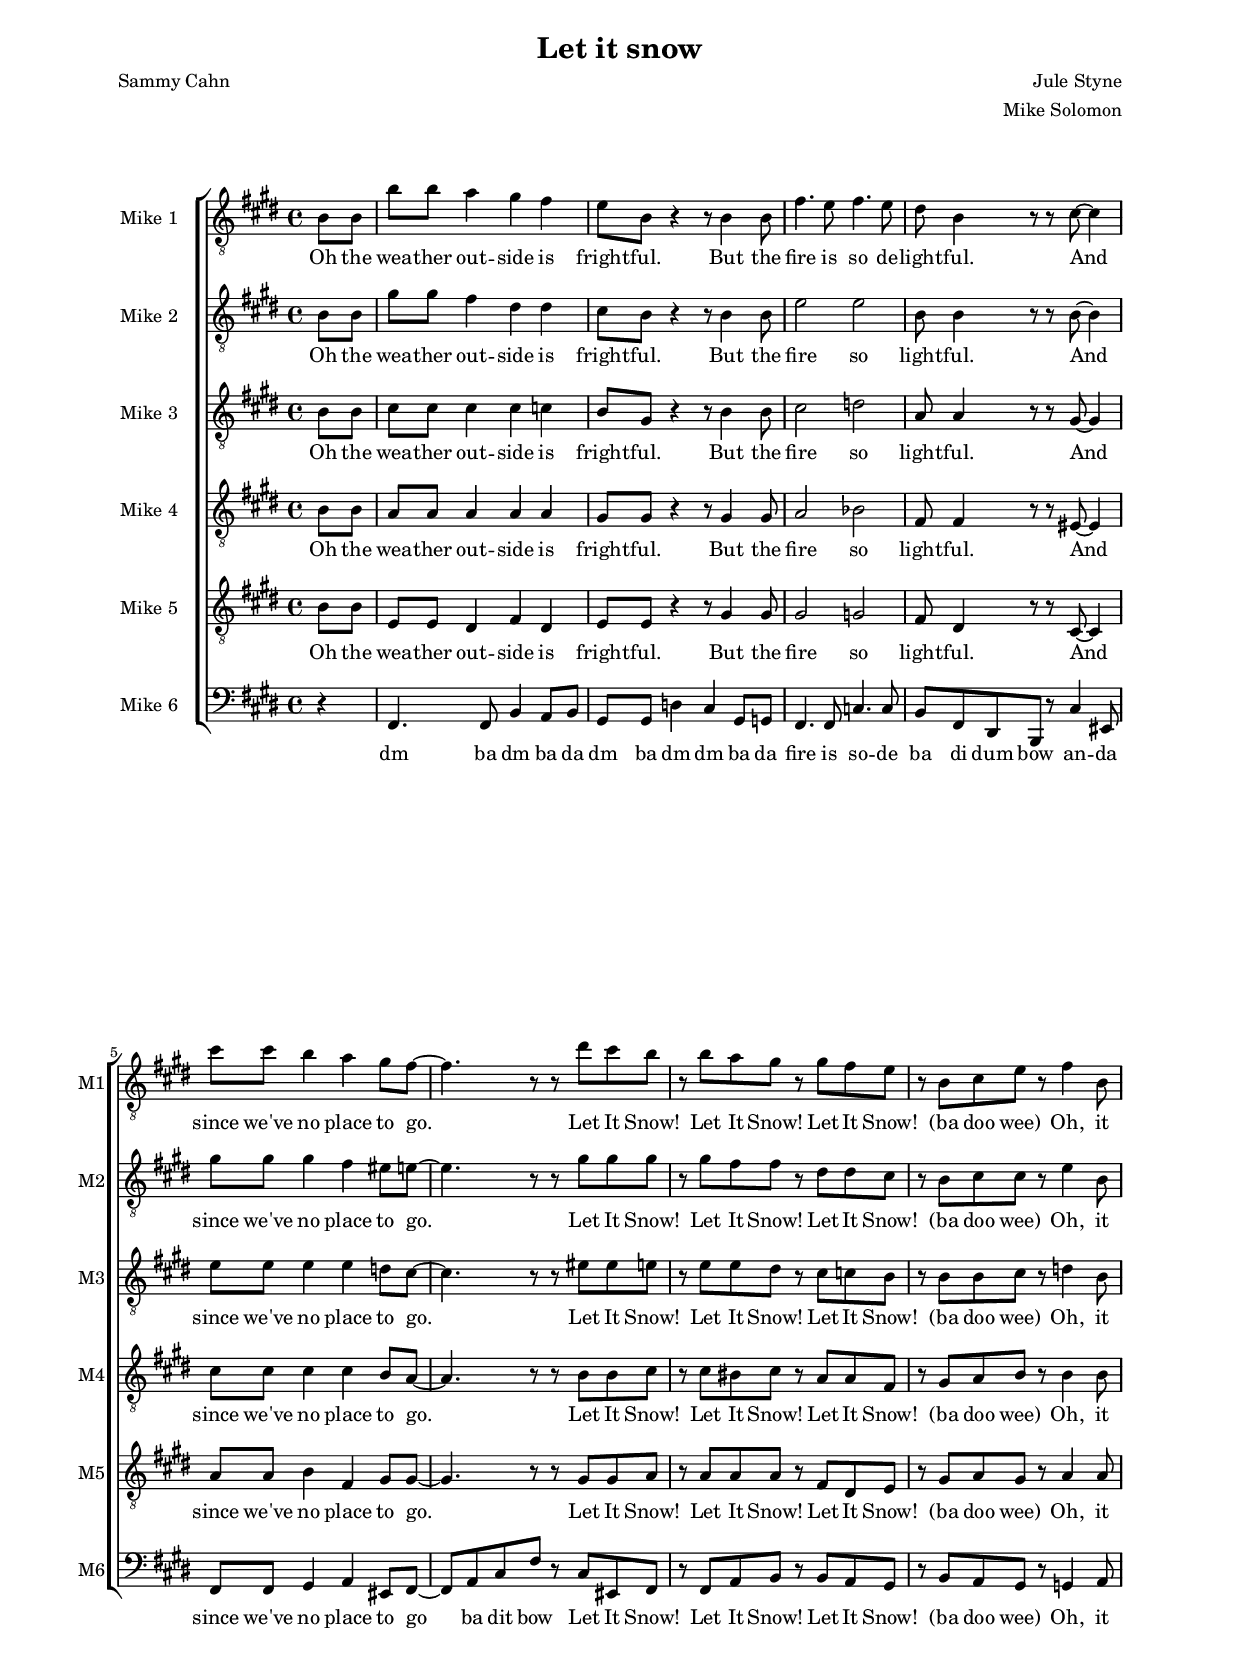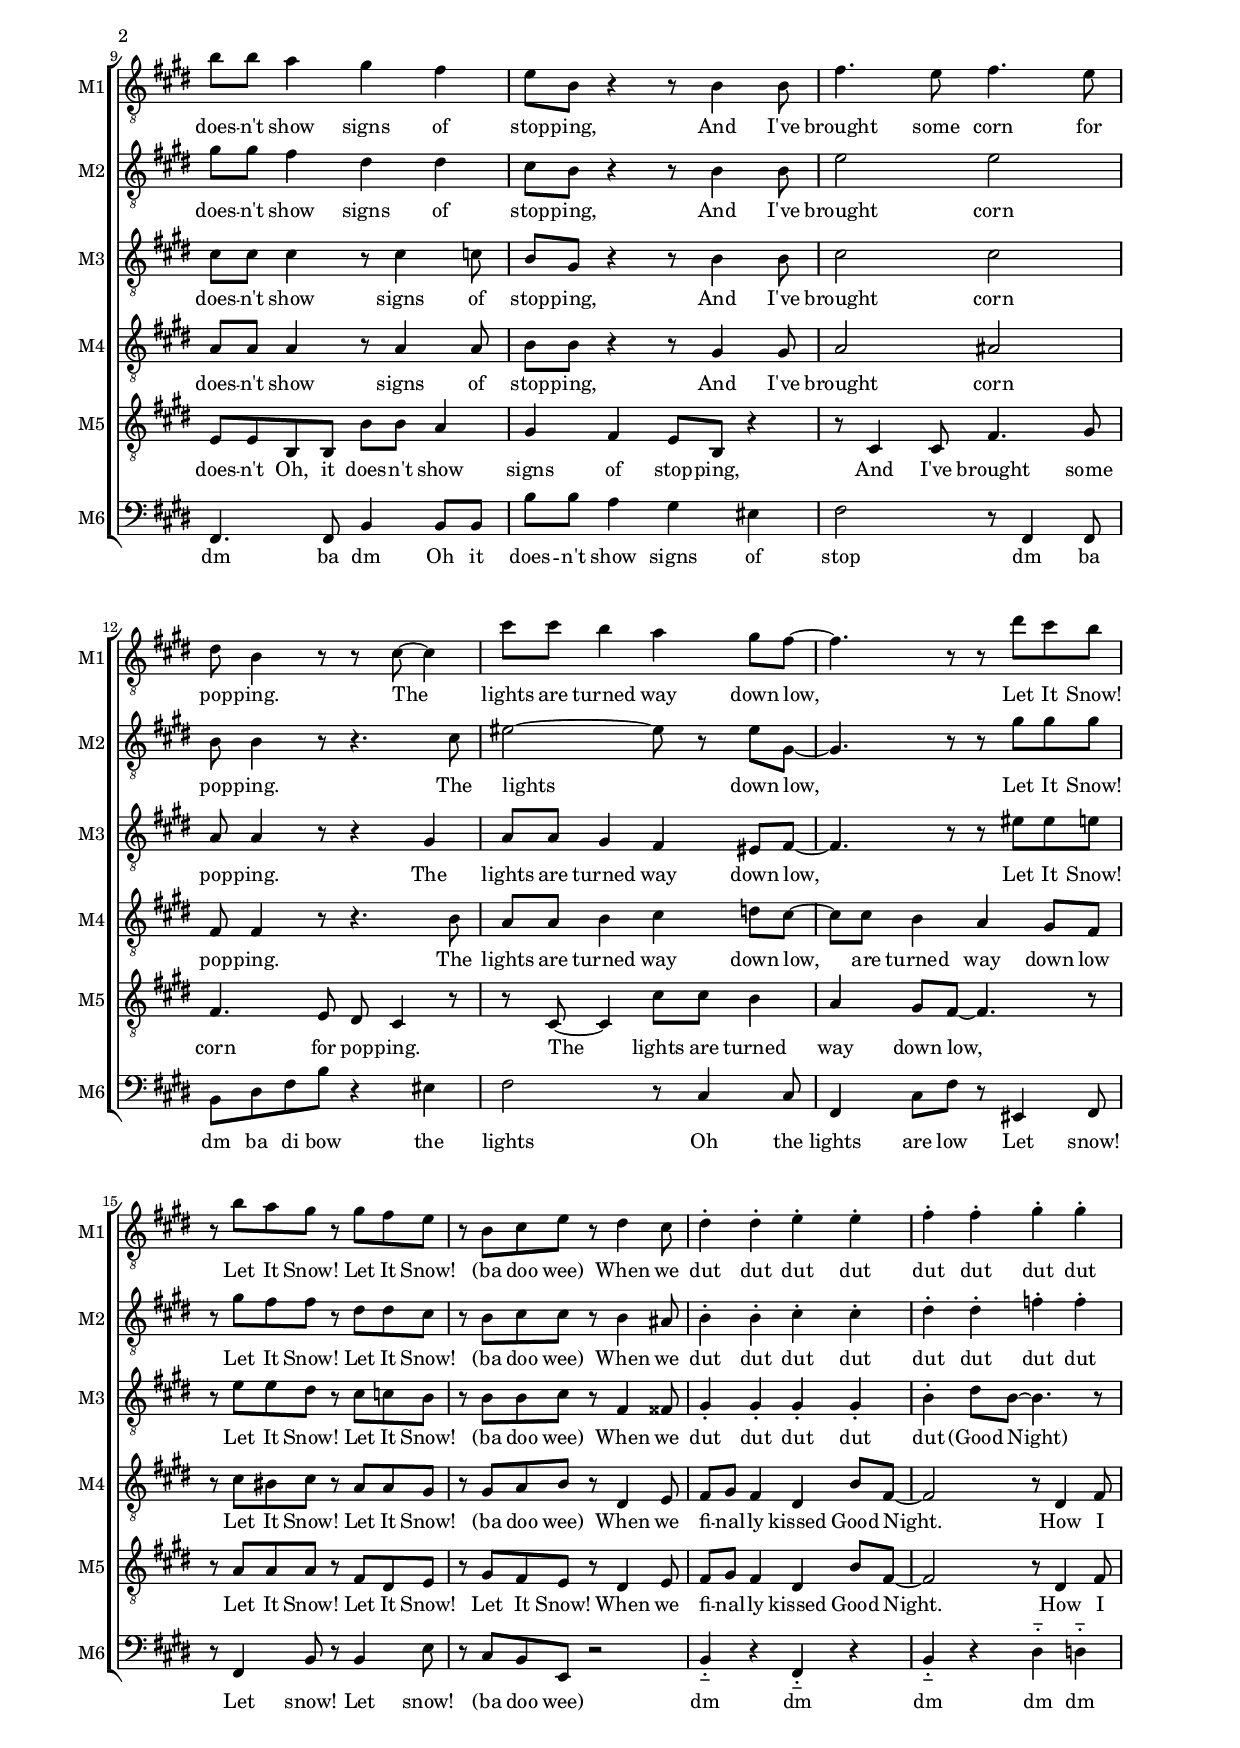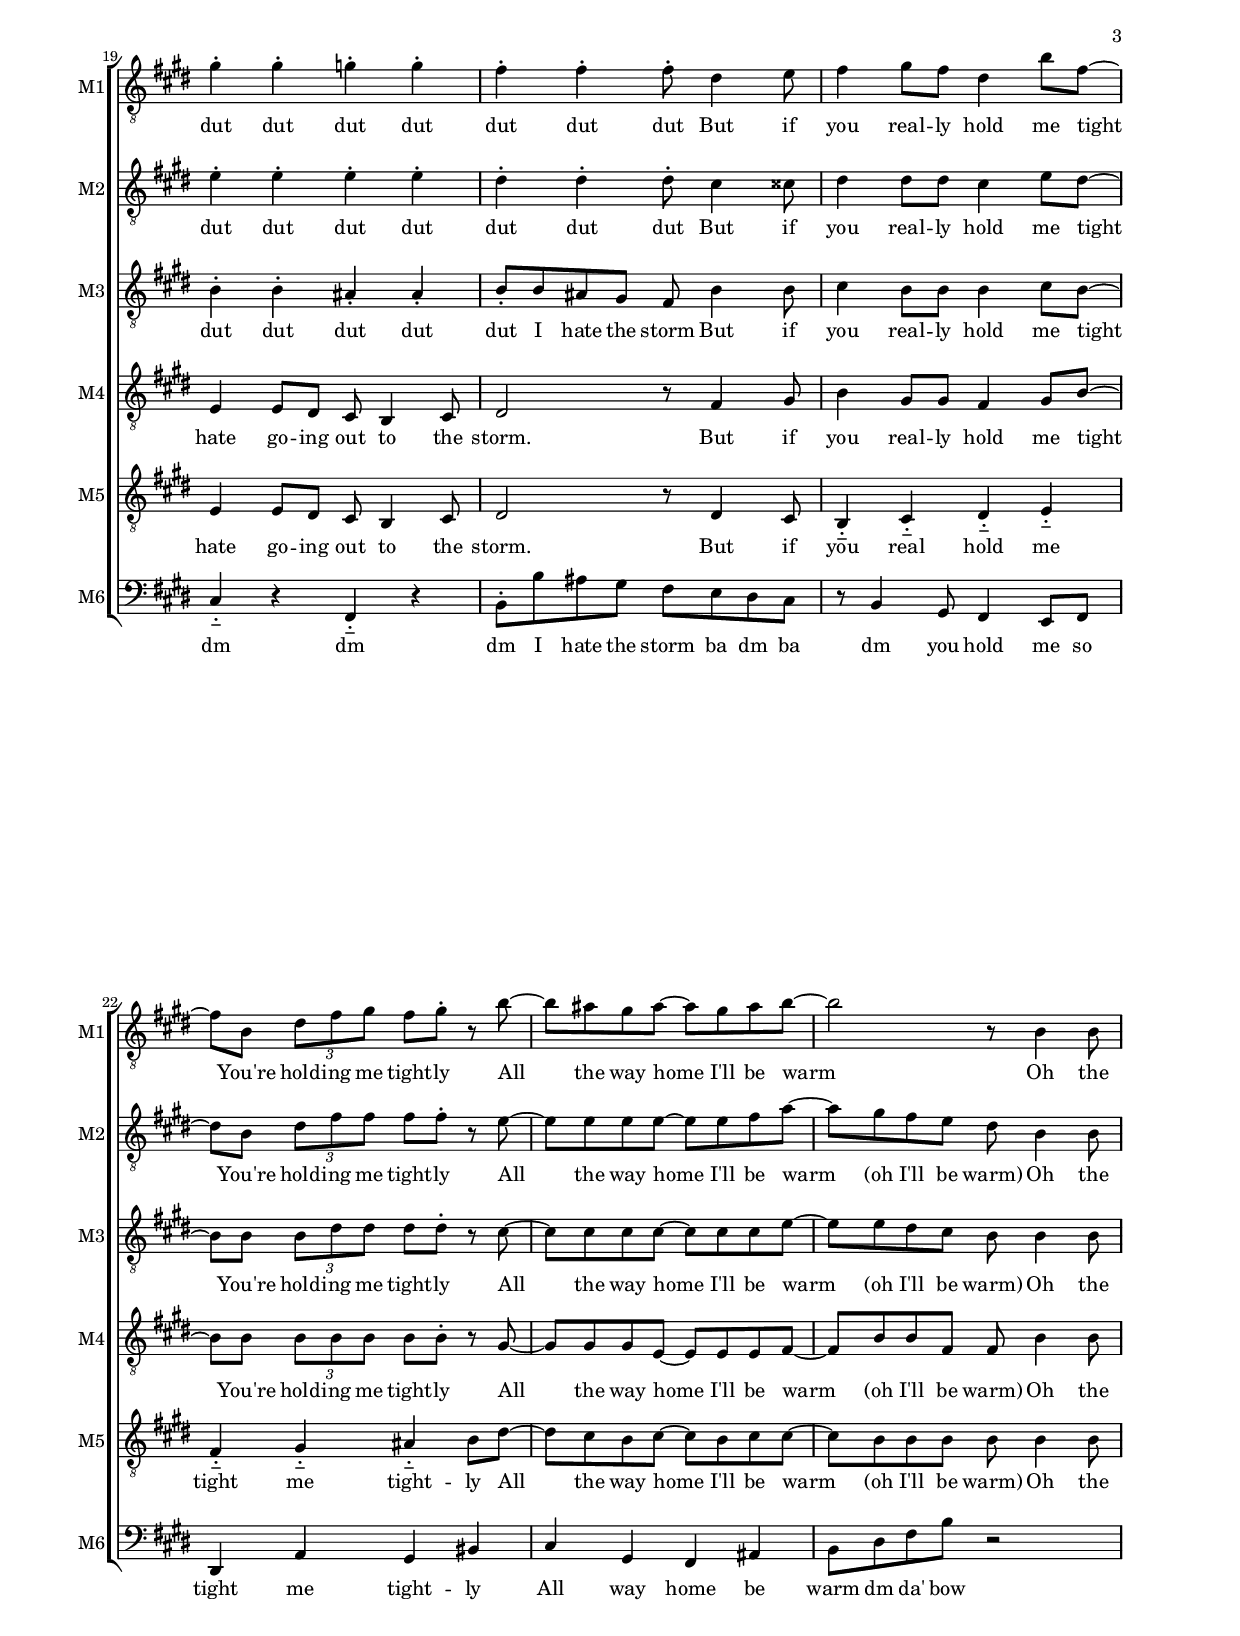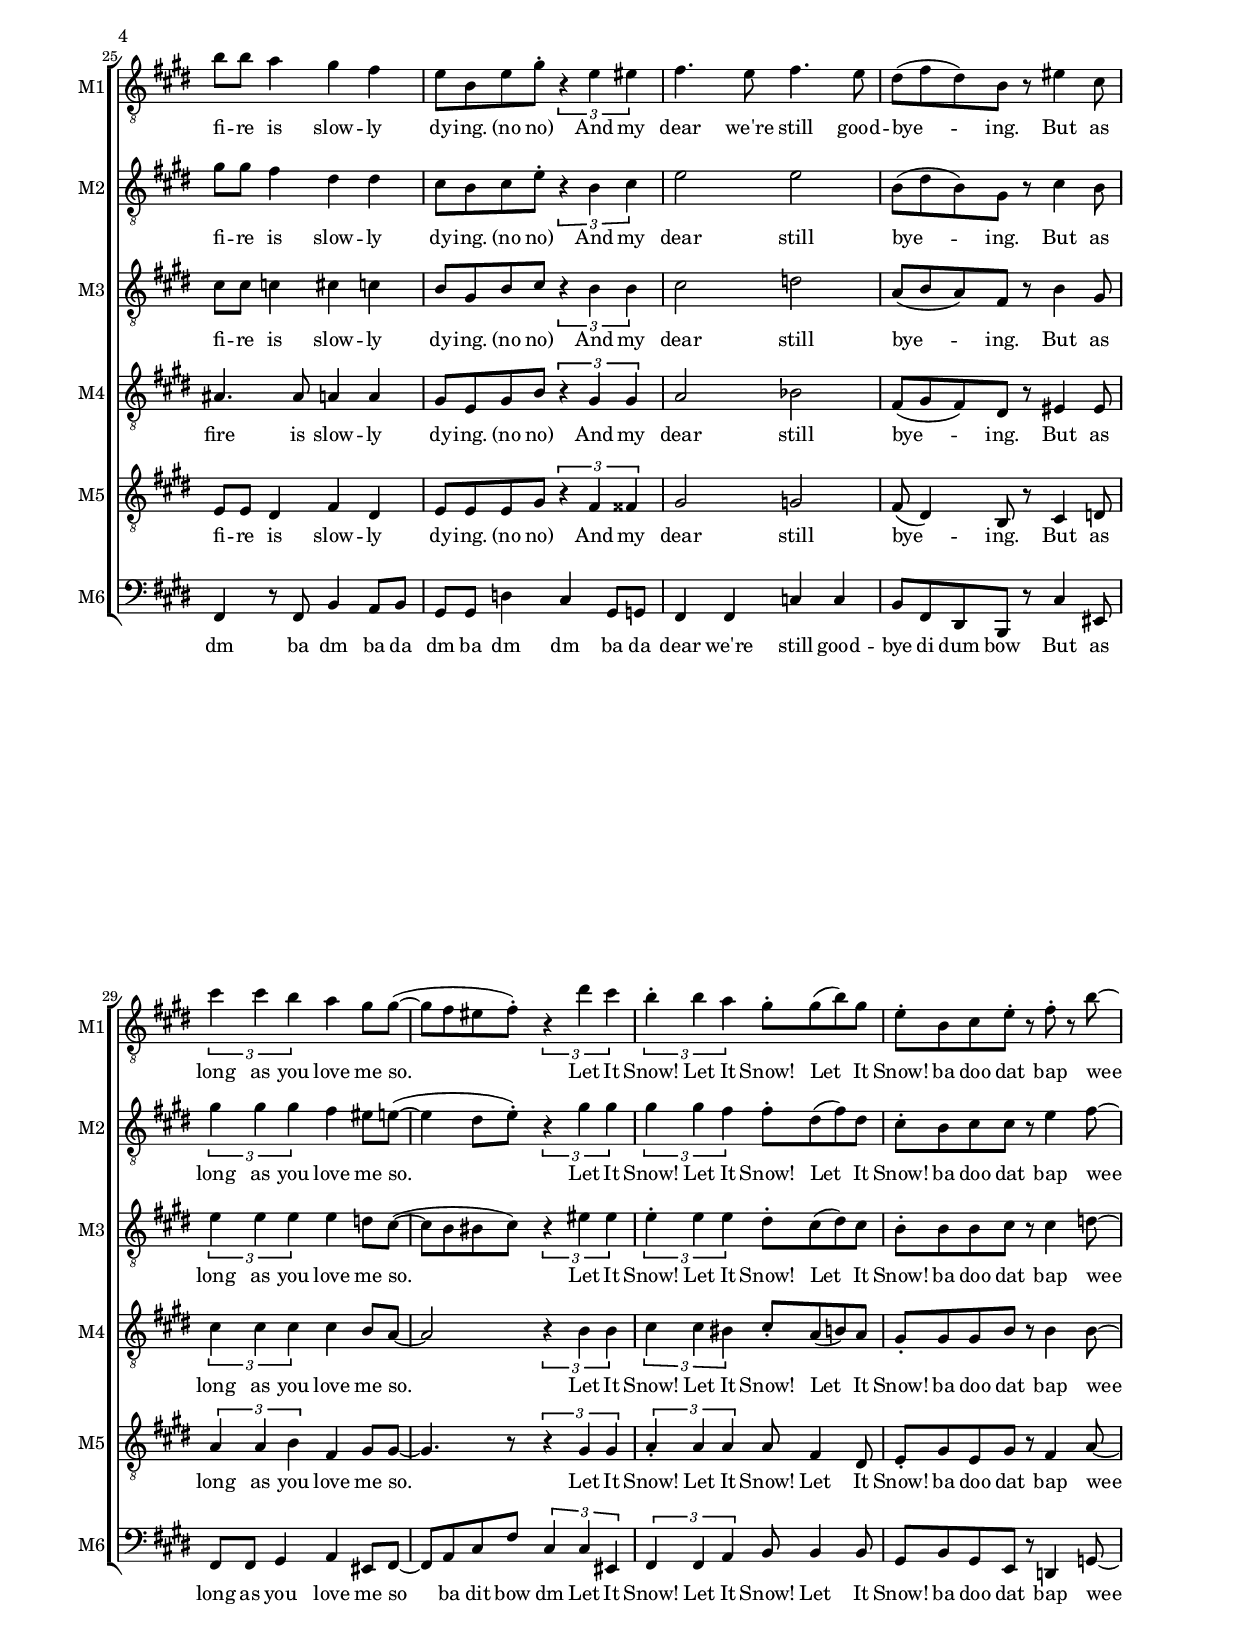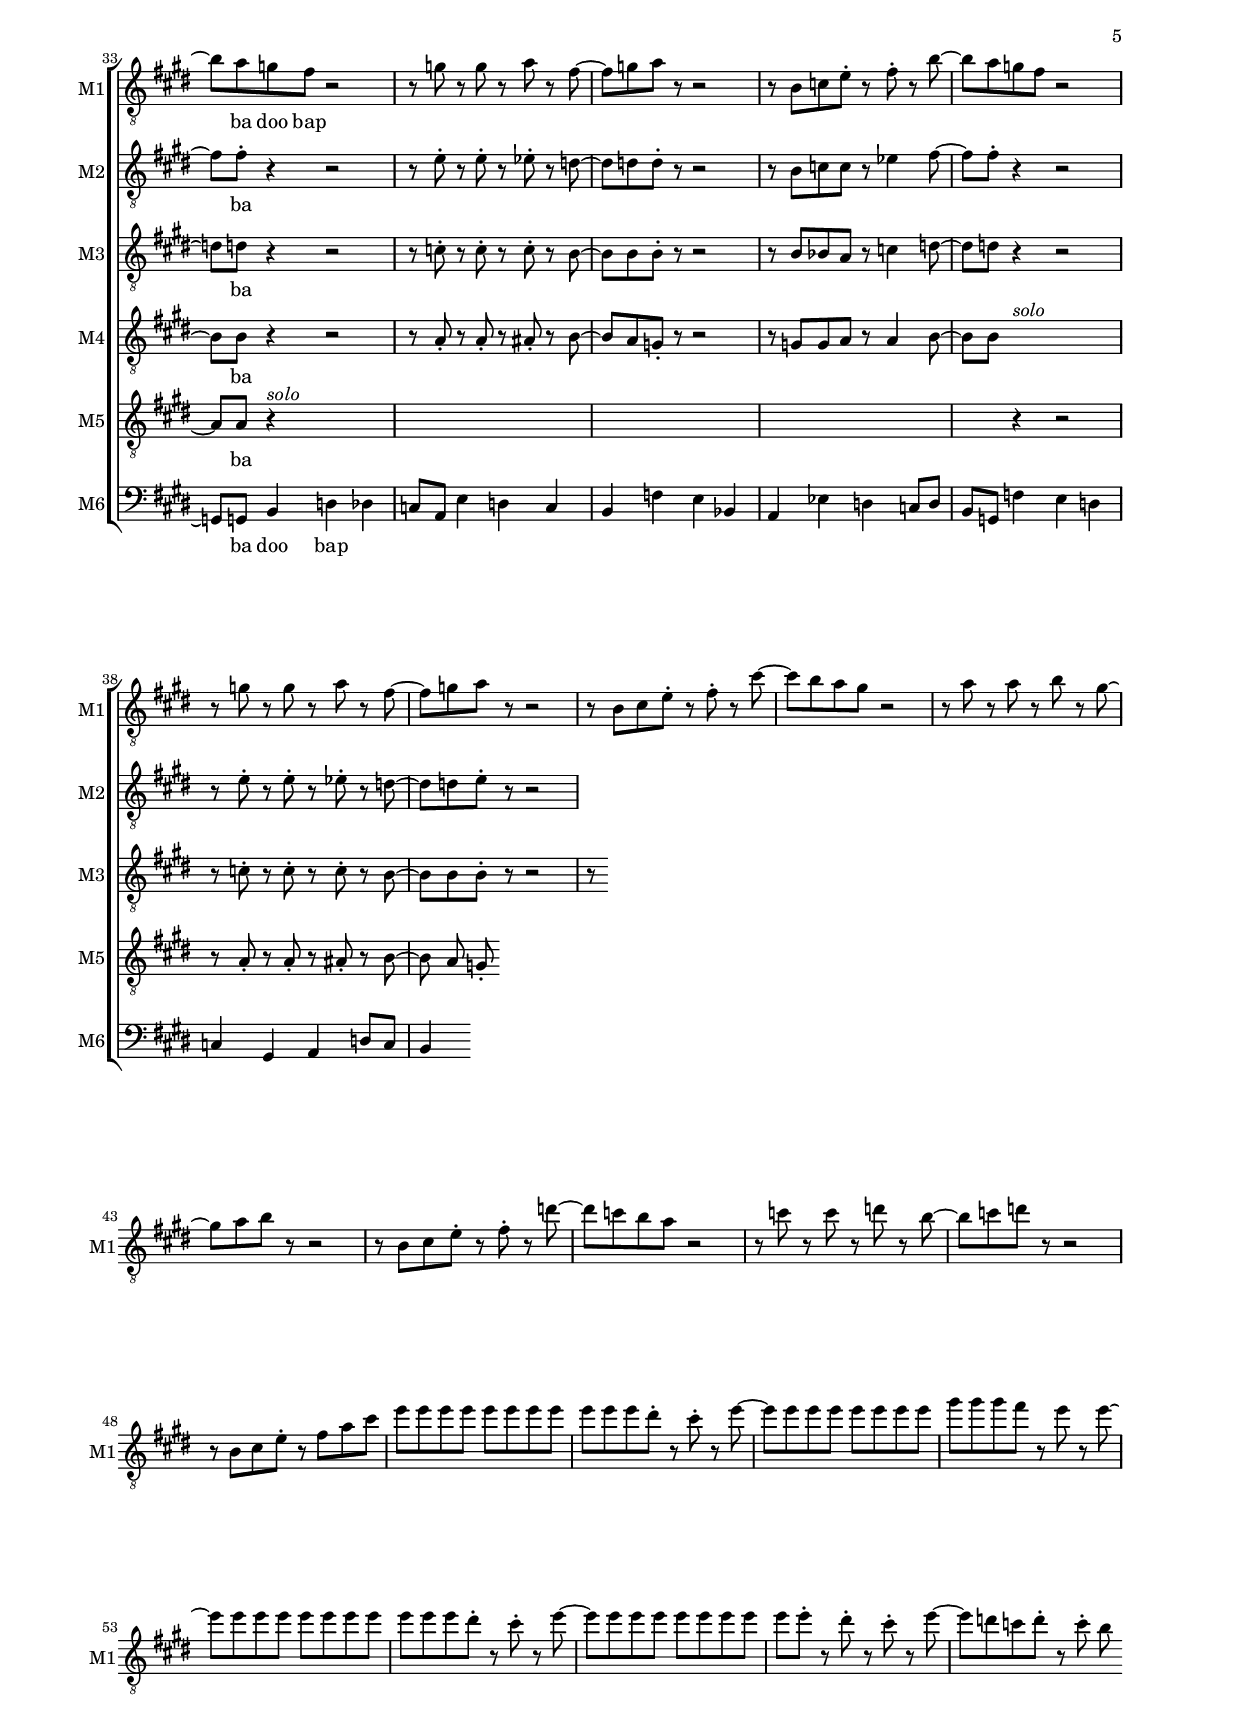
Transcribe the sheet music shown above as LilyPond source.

\version "2.19.83"

% studio
% snow
% party
% dev
% fire
% sauna

one = \relative c' {
    \key e \major
    \partial 4
    \clef "treble_8"
    b8\f b |
    b'8 b a4 gis fis |
    e8 b r4 r8 b4 b8 |
    fis'4. e8 fis4. e8 |
    dis8 b4 r8 r cis ~ cis4 |
    cis'8 cis b4 a gis8 fis ~ |
    fis4. r8 r8 dis' cis b |
    r b a gis r gis fis e |
    r b cis e r fis4 b,8 |
    b'8 b a4 gis fis |
    e8 b r4 r8 b4 b8 |
    fis'4. e8 fis4. e8 |
    dis8 b4 r8 r8 cis8 ~ cis4 |
    cis'8 cis b4 a gis8 fis ~ |
    fis4. r8 r8 dis' cis b |
    r b a gis r gis fis e |
    r b cis e r dis4 cis8 |
    dis4-. dis-. e-. e-. |
    fis-. fis-. gis-. gis-. |
    gis-. gis-. g-. g-. |
    fis-. fis-. fis8-. dis4 e8 |
    fis4 gis8 fis dis4 b'8 fis ~ |
    fis b, \times 2/3 { dis fis gis } fis gis-. r b ~ |
    b ais gis ais ~ ais gis ais b ~ |
    b2 r8 b,4 b8 |
    b'8 b a4 gis fis |
    e8 b e gis-. \times 2/3 { r4 e eis } |
    fis4. e8 fis4. e8 |
    dis8 ( fis dis ) b r8 eis4 cis8 |
    \times 2/3 { cis'4 cis b4 } a4 gis8 gis ~ ( |
    gis fis eis fis-. ) \times 2/3 { r4 dis' cis } |
    \times 2/3 { b-. b a } gis8-. gis ( b ) gis |
    e-. b cis e-. r fis-. r b ~ |
    b a g fis r2 |
    r8 g r g r a r fis ~ |
    fis g a r r2 |
    r8 b, c e-. r fis-. r b ~ |
    b a g fis r2 |
    r8 g r g r a r fis ~ |
    fis g a r r2 |
    r8 b, cis e-. r fis-. r cis' ~ |
    cis b a gis r2 |
    r8 a r a r b r gis ~ |
    gis a b r r2 |
    r8 b, cis e-. r fis-. r d' ~ |
    d c b a r2 |
    r8 c r c r d r b ~ |
    b c d r r2 |
    r8 b, cis e-. r fis a cis |
    e e e e e e e e |
    e e e dis-. r cis-. r e ~ |
    e e e e e e e e |
    gis gis gis fis r e r e ~ |
    e e e e e e e e |
    e e e dis-. r cis-. r e ~ |
    e e e e e e e e |
    e e-. r dis-. r cis-. r e ~ |
    e d c d-. r c-. b
}

oneL = \lyricmode {
    Oh the wea -- ther out -- side is fright -- ful.
    But the fire is so de -- light -- ful.
    And since we've no place to go.
    Let It Snow! Let It Snow! Let It Snow!
    (ba doo wee)
    Oh, it does -- n't show signs of stop -- ping,
    And I've brought some corn for pop -- ping.
    The lights are turned way down low,
    Let It Snow! Let It Snow! Let It Snow!
    (ba doo wee)
    When we
    dut dut dut dut dut dut dut dut dut dut dut dut dut dut dut
    But if you real -- ly hold me tight
    You're hold -- ing me tight -- ly
    All the way home I'll be warm
    Oh the fi -- re is slow -- ly dy -- ing. (no no)
    And my dear we're still good -- bye -- ing.
    But as long as you love me so.
    Let It Snow! Let It Snow! Let It Snow!
    ba doo dat bap wee ba doo bap  
}

two = \relative c' {
    \key e \major
    \partial 4
    \clef "treble_8"
    b8\ppp b |
    gis'8\f gis fis4 dis dis |
    cis8 b8 r4 r8 b4 b8 |
    e2 e |
    b8 b4 r8 r b8 ~ b4 |
    gis'8 gis gis4 fis eis8 e ~ |
    e4. r8 r8 gis gis gis |
    r gis fis fis r dis dis cis |
    r b cis cis r e4 b8\pp |
    gis'8\f gis fis4 dis dis |
    cis8 b8 r4 r8 b4 b8 |
    e2 e |
    b8 b4 r8 r4. cis8 |
    eis2 ~ eis8 r eis8 gis, ~ |
    gis4. r8 r8 gis' gis gis |
    r gis fis fis r dis dis cis |
    r b cis cis r b4 ais8 |
    b4-. b-. cis-. cis-. |
    dis-. dis-. f-. f-. |
    e-. e-. e-. e-. |
    dis-. dis-. dis8-. cis4 cisis8 |
    dis4 dis8 dis cis4 e8 dis ~ |
    dis b\ppp \times 2/3 { dis fis fis } fis fis-. r e\f ~ |
    e e e e ~ e e fis a ~ |
    a gis fis e dis b4\ppp b8 |
    gis'8\f gis fis4 dis dis |
    cis8 b cis e-. \times 2/3 { r4 b cis } |
    e2 e |
    b8 ( dis b ) gis r8 cis4 b8 |
    \times 2/3 { gis'4 gis gis } fis eis8 e ~ ( |
    e4 dis8 e-. ) \times 2/3 { r4 gis gis } |
    \times 2/3 { gis gis fis } fis8-. dis ( fis ) dis |
    cis-. b cis cis r e4 fis8 ~ |
    fis fis8-. r4 r2 |
    r8 e-. r e-. r ees-. r d ~ |
    d d d-. r r2 |
    r8 b c c r ees4 fis8 ~ |
    fis fis8-. r4 r2 |
    r8 e-. r e-. r ees-. r d ~ |
    d d e-. r r2 |
}

twoL = \lyricmode {
    Oh the wea -- ther out -- side is fright -- ful.
    But the fire so light -- ful.
    And since we've no place to go.
    Let It Snow! Let It Snow! Let It Snow!
    (ba doo wee)
    Oh, it does -- n't show signs of stop -- ping,
    And I've brought corn pop -- ping.
    The lights down low,
    Let It Snow! Let It Snow! Let It Snow!
    (ba doo wee)
    When we
    dut dut dut dut dut dut dut dut dut dut dut dut dut dut dut
    But if you real -- ly hold me tight
    You're hold -- ing me tight -- ly
    All the way home I'll be warm (oh I'll be warm)
    Oh the fi -- re is slow -- ly dy -- ing. (no no)
    And my dear still bye -- ing.
    But as long as you love me so.
    Let It Snow! Let It Snow! Let It Snow!
    ba doo dat bap wee ba
}

three = \relative c' {
    \key e \major
    \partial 4
    \clef "treble_8"
    b8\ppp b |
    cis8\f cis cis4 cis c |
    b8 gis r4 r8 b4 b8 |
    cis2 d |
    a8 a4 r8 r gis8 ~ gis4 |
    e'8 e e4 e d8 cis ~ |
    cis4. r8 r eis eis e |
    r e e dis r cis c b |
    r b b cis r d4 b8\pp |
    cis8\f cis cis4 r8 cis4 c8 |
    b8 gis r4 r8 b4 b8 |
    cis2 cis |
    a8 a4 r8 r4 gis4 |
    a8 a gis4 fis eis8 fis ~ |
    fis4. r8 r8 eis' eis e |
    r e e dis8 r cis c b8 |
    r b b cis r fis,4 fisis8 |
    gis4-. gis-. gis-. gis-. |
    b-. dis8 b ~ b4. r8 |
    b4-. b-. ais-. ais-. |
    b8-. b ais gis fis b4 b8  |
    cis4 b8 b b4 cis8 b ~ |
    b b\ppp \times 2/3 { b dis\f dis } dis dis-. r cis ~ |
    cis cis cis cis ~ cis cis cis e ~ |
    e e dis cis b b4\ppp b8 |
    cis8\f cis c4 cis c |
    b8 gis b cis \times 2/3 { r4 b b } |
    cis2 d |
    a8 ( b a ) fis r8 b4 gis8 |
    \times 2/3 { e'4 e e } e d8 cis ~ ( |
    cis b bis cis ) \times 2/3 { r4 eis eis } |
    \times 2/3 { e-. e e } dis8-. cis ( dis ) cis |
    b-. b b cis r cis4 d8 ~ |
    d8 d8 r4 r2 |
    r8 c-. r c-. r c-. r b ~ |
    b b b-. r r2 |
    r8 b bes a r c4 d8 ~ |
    d8 d8 r4 r2 |
    r8 c-. r c-. r c-. r b ~ |
    b b b-. r r2 |
    r8 
}

threeL = \lyricmode {
    Oh the wea -- ther out -- side is fright -- ful.
    But the fire so light -- ful.
    And since we've no place to go.
    Let It Snow! Let It Snow! Let It Snow!
    (ba doo wee)
    Oh, it does -- n't show signs of stop -- ping,
    And I've brought corn pop -- ping.
    The lights are turned way down low,
    Let It Snow! Let It Snow! Let It Snow!
    (ba doo wee)
    When we
    dut dut dut dut dut (Good Night) dut dut dut dut dut I hate the storm
    But if you real -- ly hold me tight
    You're hold -- ing me tight -- ly
    All the way home I'll be warm (oh I'll be warm)
    Oh the fi -- re is slow -- ly dy -- ing. (no no)
    And my dear still bye -- ing.
    But as long as you love me so.
    Let It Snow! Let It Snow! Let It Snow!
    ba doo dat bap wee ba
}

four = \relative c' {
    \key e \major
    \partial 4
    \clef "treble_8"
    b8\ppp b |
    a8\f a a4 a a |
    gis8 gis r4 r8 gis4 gis8 |
    a2 bes |
    fis8 fis4 r8 r eis8 ~ eis4 |
    cis'8 cis cis4 cis b8 a ~ |
    a4. r8 r b b cis |
    r cis bis cis r a a fis |
    r gis a b r b4\ppp b8 |
    a8\f a a4 r8 a4 a8 |
    b8 b r4 r8 gis4 gis8 |
    a2 ais |
    fis8 fis4 r8 r4. b8 |
    a8 a b4 cis d8 cis ~ |
    cis8 cis b4 a gis8 fis |
    r cis' bis cis r a a gis |
    r gis a b r dis,4 e8 |
    fis8 gis fis4 dis b'8 fis ~ |
    fis2 r8 dis4 fis8 |
    e4 e8 dis cis b4 cis8 |
    dis2 r8 fis4 gis8 |
    b4 gis8 gis fis4 gis8 b ~ |
    b b \times 2/3 { b b b } b b-. r gis ~ |
    gis gis gis e ~ e e e fis ~ |
    fis b b fis fis b4 b8 |
    ais4. ais8 a4 a |
    gis8 e gis b \times 2/3 { r4 gis gis } |
    a2 bes |
    fis8 ( gis fis ) dis r8 eis4 eis8 |
    \times 2/3 { cis'4 cis cis4 } cis b8 a ~ |
    a2 \times 2/3 { r4 b b } |
    \times 2/3 { cis cis bis } cis8-. a ( b ) a |
    gis-. gis gis b r b4 b8 ~ |
    b8 b r4 r2 |
    r8 a-. r a-. r ais-. r b ~ |
    b a g-. r r2 |
    r8 g g a r a4 b8 ~ |
    b8 b s4^\markup \italic "solo" s2 |
}

fourL = \lyricmode {
    Oh the wea -- ther out -- side is fright -- ful.
    But the fire so light -- ful.
    And since we've no place to go.
    Let It Snow! Let It Snow! Let It Snow!
    (ba doo wee)
    Oh, it does -- n't show signs of stop -- ping,
    And I've brought corn pop -- ping.
    The lights are turned way down low, are turned way down low
    Let It Snow! Let It Snow!
    (ba doo wee)
    When we
    fi -- nal -- ly kissed Good Night.
    How I hate go -- ing out to the storm.
    But if you real -- ly hold me tight
    You're hold -- ing me tight -- ly
    All the way home I'll be warm (oh I'll be warm)
    Oh the fire is slow -- ly dy -- ing. (no no)
    And my dear still bye -- ing.
    But as long as you love me so.
    Let It Snow! Let It Snow! Let It Snow!
    ba doo dat bap wee ba 
}

five = \relative c' {
    \key e \major
    \partial 4
    \clef "treble_8"
    b8\ppp b |
    e,8\f e dis4 fis dis |
    e8 e r4 r8 gis4 gis8 |
    gis2 g |
    fis8 dis4 r8 r cis8 ~ cis4 |
    a'8 a b4 fis gis8 gis ~ |
    gis4. r8 r gis gis a |
    r a a a r fis dis e |
    r gis a gis r a4 a8\mf |
    e8 e b8 b b'8 b a4 |
    gis fis e8 b r4 |
    r8 cis4 cis8 fis4. gis8 |
    fis4. e8 dis8 cis4 r8 |
    r cis ~ cis4 cis'8 cis b4 |
    a gis8 fis ~ fis4. r8 |
    r a a a r fis dis e |
    r gis fis e r dis4 e8 |
    fis8 gis fis4 dis b'8 fis ~ |
    fis2 r8 dis4 fis8 |
    e4 e8 dis cis b4 cis8 |
    dis2 r8 dis4 cis8 |
    b4-_ cis-_ dis-_ e-_ |
    fis-_ gis-_ ais-_ b8 dis ~ |
    dis cis b cis ~ cis b cis cis ~ |
    cis b b b b8 b4\ppp b8 |
    e,8\f e dis4 fis dis |
    e8 e e gis \times 2/3 { r4 fis fisis } |
    gis2 g |
    fis8 ( dis4 ) b8 r cis4 d8 |
    \times 2/3 { a'4 a b } fis gis8 gis ~ |
    gis4. r8 \times 2/3 { r4 gis gis } |
    \times 2/3 { a-. a a } a8 fis4 dis8 |
    e-. gis e gis r fis4 a8 ~ |
    a8 a r4^\markup \italic "solo" s2 |
    s1*3 |
    s4 r4 r2 |
    r8 a-. r a-. r ais-. r b ~ |
    b a g-. 
}

fiveL = \lyricmode {
    Oh the wea -- ther out -- side is fright -- ful.
    But the fire so light -- ful.
    And since we've no place to go.
    Let It Snow! Let It Snow! Let It Snow!
    (ba doo wee)
    Oh, it does -- n't Oh, it does -- n't show signs of stop -- ping,
    And I've brought some corn for pop -- ping.
    The lights are turned way down low,
    Let It Snow! Let It Snow! Let It Snow!
    When we
    fi -- nal -- ly kissed Good Night.
    How I hate go -- ing out to the storm.
    But if you real hold me tight me tight -- ly
    All the way home I'll be warm (oh I'll be warm)
    Oh the fi -- re is slow -- ly dy -- ing. (no no)
    And my dear still bye -- ing.
    But as long as you love me so.
    Let It Snow! Let It Snow! Let It Snow!
    ba doo dat bap wee ba
}

six = \relative c, {
    \key e \major
    \partial 4
    \clef bass
    r4 |
    fis4. fis8 b4 a8 b |
    gis8 gis d'4 cis gis8 g |
    fis4. fis8 c'4. c8 |
    b fis dis b r cis'4 eis,8 |
    fis8 fis gis4 a eis8 fis ~ |
    fis8 a cis fis r cis eis, fis |
    r fis a b r b a gis |
    r8 b a gis r g4 a8 |
    fis4. fis8 b4 b8 b |
    b'8 b a4 gis eis |
    fis2 r8 fis,4 fis8 |
    b8 dis fis b r4 eis,4 |
    fis2 r8 cis4 cis8 |
    fis,4 cis'8 fis8 r8 eis,4 fis8 |
    r fis4 b8 r b4 e8 |
    r cis b e, r2 |
    b'4-_ r fis-_ r |
    b-_ r dis-_ d-_ |
    cis-_ r fis,-_ r |
    b8-. b' ais gis fis e dis cis |
    r8 b4 gis8 fis4 e8 fis |
    dis4 a' gis bis |
    cis gis fis ais |
    b8 dis fis b r2 |
    fis,4 r8 fis b4 a8 b |
    gis8 gis d'4 cis gis8 g |
    fis4 fis c'4 c |
    b8 fis dis b r cis'4 eis,8 |
    fis8 fis gis4 a eis8 fis ~ |
    fis8 a cis fis \times 2/3 { cis4 cis eis, } |
    \times 2/3 { fis fis a } b8 b4 b8 |
    gis8 b gis e r d4 g8 ~ |
    g8 g b4 d des |
    c8 a e'4 d c |
    b f' e bes |
    a ees' d c8 d |
    b8 g f'4 e d |
    c gis a d8 c |
    b4
}

sixL = \lyricmode {
    dm ba dm ba da
    dm ba dm dm ba da
    fire is so -- de
    ba di dum bow an -- da
    since we've no place to
    go ba dit bow
    Let It Snow! Let It Snow! Let It Snow!
    (ba doo wee)
    Oh, it
    dm ba dm Oh it does -- n't show signs of stop
    dm ba
    dm ba di bow the lights
    Oh the lights are low
    Let snow! Let snow! Let snow!
    (ba doo wee)
    dm dm dm dm dm dm dm
    dm I hate the storm ba dm ba
    dm you hold me so tight
    me tight -- ly
    All way home be warm dm da' bow
    dm ba dm ba da
    dm ba dm dm ba da
    dear we're still good --
    bye di dum bow But as
    long as you love me
    so ba dit bow dm
    Let It Snow! Let It Snow! Let It Snow!
    ba doo dat bap wee ba doo bap
}

unfoldSwing = #(define-music-function (parser location tp) (integer?)
#{
  \set Score.tempoWholesPerMinute = #(ly:make-moment (/ (* 3 tp) 2) 8 0 0)
  s8
  \set Score.tempoWholesPerMinute = #(ly:make-moment (* 3 tp) 8 0 0)
  s8
#})

muzak = \new ChoirStaff <<
    \new Staff \with { instrumentName = "Mike 1" shortInstrumentName = "M1" } << \new Voice = "one" \one \new Lyrics \lyricsto "one" \oneL >>
    \new Staff \with { instrumentName = "Mike 2" shortInstrumentName = "M2" } << \new Voice = "two" \two \new Lyrics \lyricsto "two" \twoL >>
    \new Staff \with { instrumentName = "Mike 3" shortInstrumentName = "M3" } << \new Voice = "three" \three \new Lyrics \lyricsto "three" \threeL >>
    \new Staff \with { instrumentName = "Mike 4" shortInstrumentName = "M4" } << \new Voice = "four" \four \new Lyrics \lyricsto "four" \fourL >>
    \new Staff \with { instrumentName = "Mike 5" shortInstrumentName = "M5" } << \new Voice = "five" \five \new Lyrics \lyricsto "five" \fiveL >>
    \new Staff \with { instrumentName = "Mike 6" shortInstrumentName = "M6" } << \new Voice = "six" \six \new Lyrics \lyricsto "six" \sixL >>
>>

\score {
    \muzak
    \layout { \Score { \override DynamicText.stencil = ##f }}
}

\score {
    << { \unfoldRepeats \muzak } { \repeat unfold 86 { \unfoldSwing #98 } \set Score.tempoWholesPerMinute = #(ly:make-moment 98 4 0 0) s4 \repeat unfold 158 { \unfoldSwing #98 } } >>
    \midi {}
}

\header {
    title = "Let it snow"
    composer = "Jule Styne"
    arranger = "Mike Solomon"
    poet = "Sammy Cahn"
}

\paper {
    left-margin=2.0\cm
    right-margin=2.0\cm
}
#(set-global-staff-size 15.87)